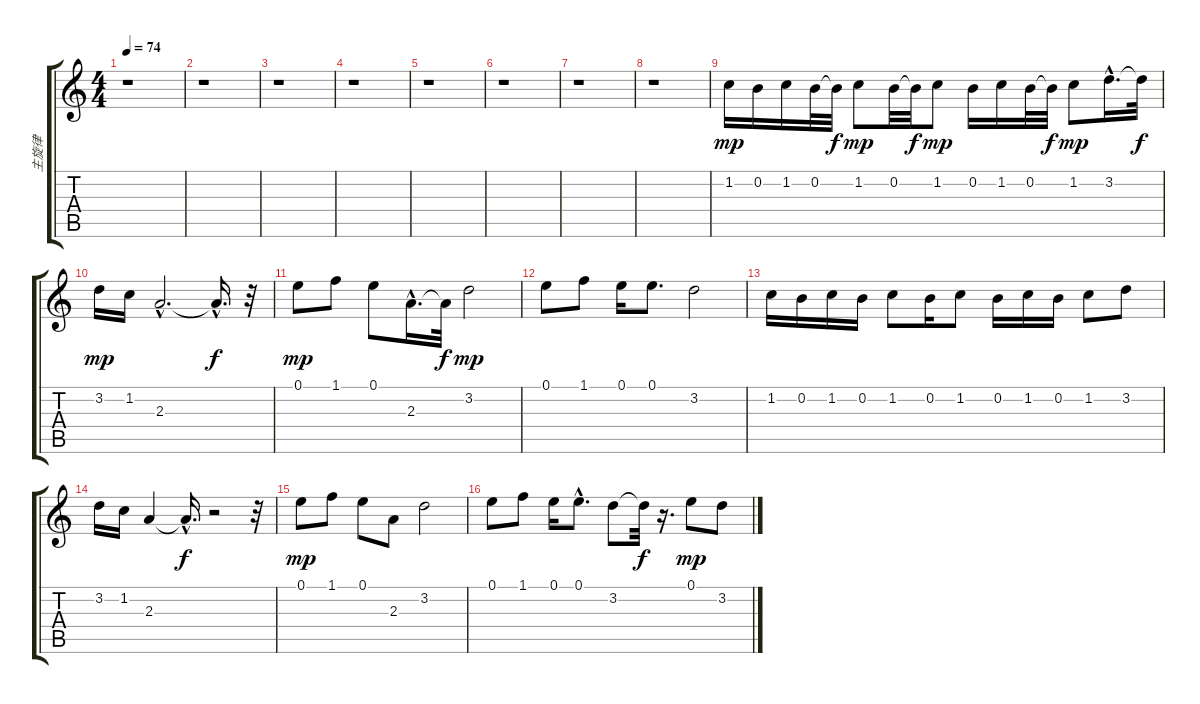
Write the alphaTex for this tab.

\track ("主旋律" "主旋律") {instrument acousticguitarnylon}
\staff {score tabs}
\tuning (E4 B3 G3 D3 A2 E2) {hide}
\ts (4 4)
\tempo 74
\clef g2
\ks c
r.1{dy mp instrument acousticguitarnylon} |
r.1 |
r.1 |
r.1 |
r.1 |
r.1 |
r.1 |
r.1 |
1.2.16 0.2.16 1.2.16 0.2.32 0.2{t}.32{dy f} 1.2.8{dy mp} 0.2.32 0.2{t}.32{dy f} 1.2.8{dy mp} 0.2.16 1.2.16 0.2.32 0.2{t}.32{dy f} 1.2.8{dy mp} 3.2{hac}.16{d} 3.2{t}.32{dy f} |
3.2.16{dy mp} 1.2.16 2.3{hac}.2{d} 2.3{hac t}.16{d dy f} r.32 |
0.1.8{dy mp} 1.1.8 0.1.8 2.3{hac}.16{d} 2.3{t}.32{dy f} 3.2.2{dy mp} |
0.1.8 1.1.8 0.1.16 0.1.8{d} 3.2.2 |
1.2.16 0.2.16 1.2.16 0.2.16 1.2.8 0.2.16 1.2.8 0.2.16 1.2.16 0.2.16 1.2.8 3.2.8 |
3.2.16 1.2.16 2.3.4 2.3{hac t}.16{d dy f} r.2 r.32 |
0.1.8{dy mp} 1.1.8 0.1.8 2.3.8 3.2.2 |
0.1.8 1.1.8 0.1.16 0.1{hac}.8{d} 3.2.8 3.2{t}.32{dy f} r.16{d} 0.1.8{dy mp} 3.2.8
